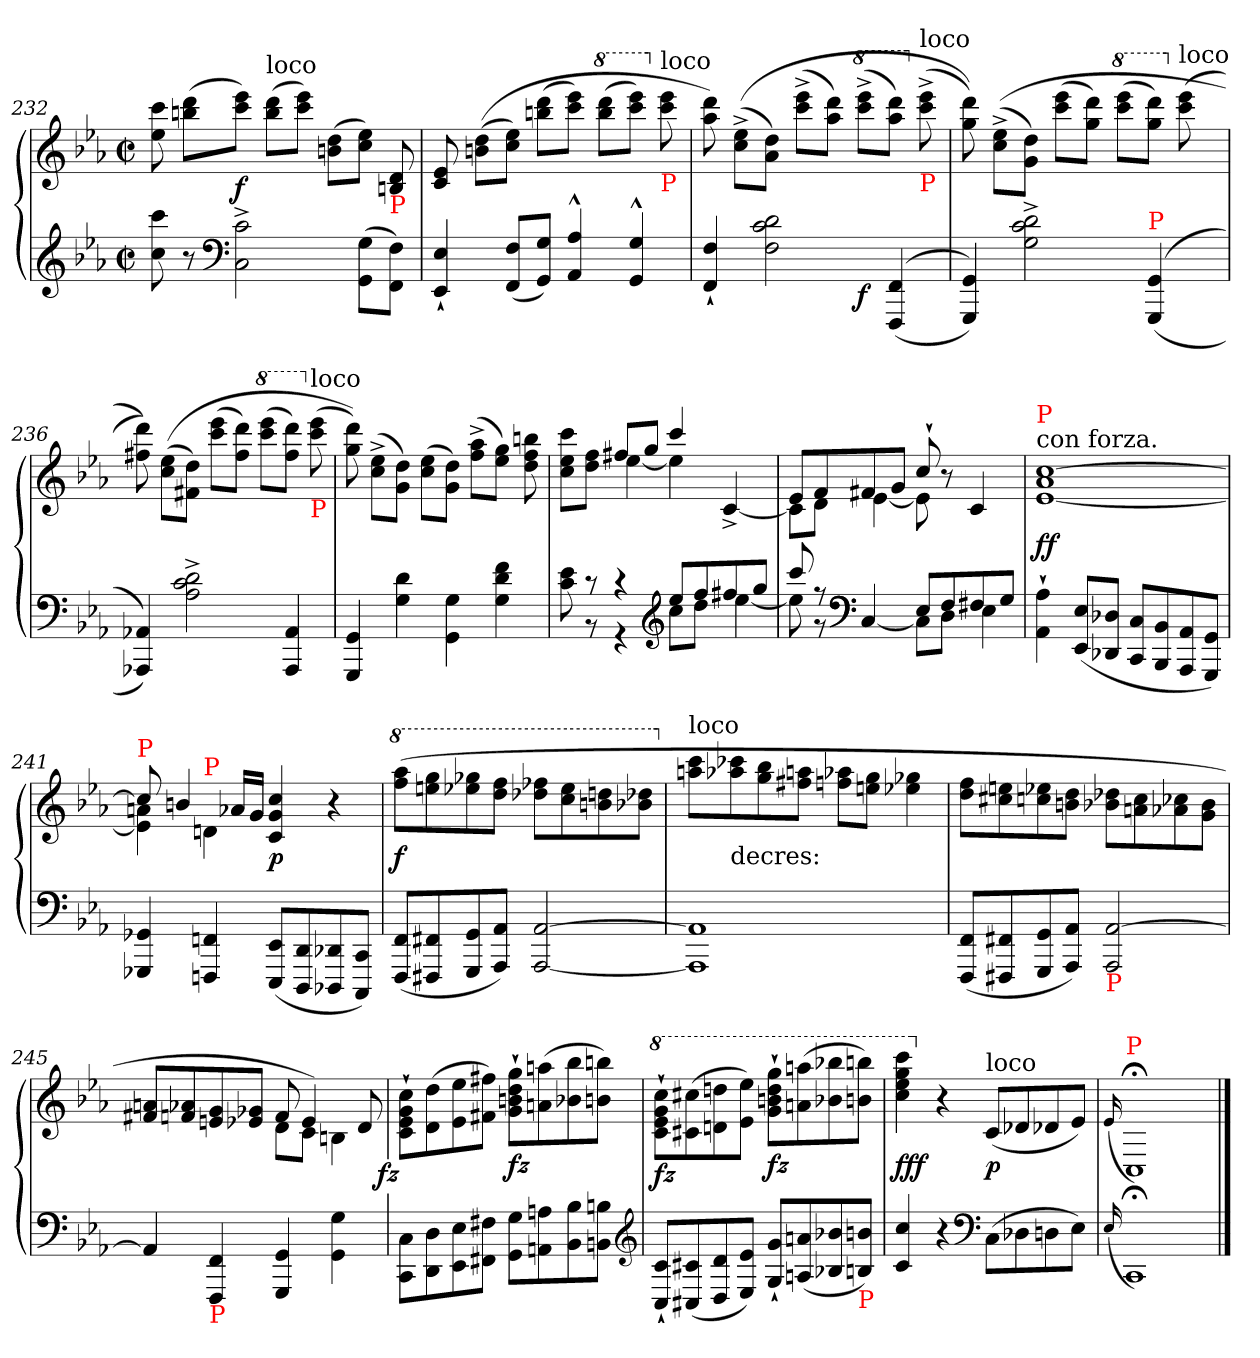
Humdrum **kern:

**kern	**kern	**dynam
*part1	*part1	*part1
*staff2	*staff1	*staff1/2
*clefG2	*clefG2	*
*k[b-e-a-]	*k[b-e-a-]	*
*c:	*c:	*
*M2/2	*M2/2	*
*met(c|)	*met(c|)	*
=232	=232	=232
8ccc 8cc	8ccc 8ee-	.
8r	(8ddd 8bbnL	.
*clefF4	*	*
2c^> 2C^>	8eee- 8cccJ)	f
!	!LO:TX:a:t=loco	!
.	(8ddd 8bbL	.
.	8eee- 8cccJ)	.
.	(8dd 8bnL	.
(8G\ 8GG\L	8ee- 8ccJ)	.
!	!LO:TX:b:color=red:t=P	!
8F\ 8FF\J)	8d 8Bn	.
=233	=233	=233
4E-`/ 4EE-`/	8e- 8c	.
.	((8dd 8bnL	.
(8F/ 8FF/L	8ee- 8ccJ)	.
8G/ 8GG/J)	(8ddd 8bbnL	.
4A-^^</ 4AA-^^</	8eee- 8cccJ)	.
*	*8va	*
.	(8dddd 8bbbL	.
4G^^</ 4GG^^</	8eeee- 8ccccJ)	.
*	*X8va	*
!	!LO:TX:b:color=red:t=P	!
!	!LO:TX:a:t=loco	!
.	8eee- 8ccc	.
=234	=234	=234
*^	*	*
4F`/ 4FF`/	2ryy	8ddd 8aa-)	.
.	.	((8ee-^< 8cc^<L	.
2d 2c 2F	.	8dd 8a-J)	.
.	.	(8eee-^< 8ccc^<L	.
.	8ryy	8ddd 8aa-J)	.
*	*	*8va	*
!	!	!	!LO:DY:b=2
.	4.ryy	(8eeee-^< 8cccc^<L	f
(<(>4FF 4FFF	.	8dddd 8aaa-J)	.
*	*	*X8va	*
!	!	!LO:TX:b:color=red:t=P	!
!	!	!LO:TX:a:t=loco	!
.	.	(8eee-^< 8ccc^<	.
*v	*v	*	*
=235	=235	=235
4GG 4GGG))	8ddd 8gg))	.
.	((8ee-^< 8cc^<L	.
2d^< 2c^< 2G^<	8dd 8gJ)	.
.	(8eee- 8cccL	.
.	8ddd 8ggJ)	.
*	*8va	*
.	(8eeee- 8ccccL	.
!LO:TX:a:color=red:t=P	!	!
(<(>4GG 4GGG	8dddd 8gggJ)	.
*	*X8va	*
!	!LO:TX:a:t=loco	!
.	(>8eee- 8ccc	.
=236	=236	=236
4AA-X 4AAA-X))	8ddd 8ff#X))	.
.	((8ee- 8ccL	.
2d^< 2c^< 2A-^<	8dd 8f#XJ)	.
.	(8eee- 8cccL	.
.	8ddd 8ff#J)	.
*	*8va	*
.	(8eeee- 8ccccL	.
4AA- 4AAA-	8dddd 8fff#J)	.
*	*X8va	*
!	!LO:TX:b:color=red:t=P	!
!	!LO:TX:a:t=loco	!
.	(8eee- 8ccc	.
=237	=237	=237
4GG 4GGG	8ddd 8gg))	.
.	(8ee-^< 8cc^<L	.
4d 4G	8dd 8gJ)	.
.	(8ee- 8ccL	.
4G\ 4GG\	8dd 8gJ)	.
.	(8aa-^< 8ff^<L	.
4f 4d 4G	8gg 8ee-J)	.
.	8bbn 8ff 8dd	.
=238	=238	=238
*^	*^	*
8e-\ 8c\	8ryy	8ccc\ 8ee-\ 8cc\L	8ryy	.
8r	8r	8ff\ 8dd\J	8ryy	.
4r	4r	8ff#XL	[4ee-	.
.	.	8ggJ	.	.
*clefG2	*	*	*	*
8ee-L	8ccL	4ccc	4ee-]	.
8ff	8ddJ	.	.	.
8ff#X	[4ee-	[4c^>	4ryy	.
8ggJ	.	.	.	.
=239	=239	=239	=239	=239
8ccc	8ee-]	8e-L	8cL]	.
8r	8r	8f	8dJ	.
*clefF4	*	*	*	*
[4C	4ryy	8f#X	[4e-	.
.	.	8gJ	.	.
8E-L	8CL]	8cc`>	8e-]	.
8F	8DJ	8r	8ryy	.
8F#X	4E-	4c	4ryy	.
8GJ	.	.	.	.
*v	*v	*	*	*
*	*v	*v	*
=240	=240	=240
!	!LO:TX:a:t=con forza.	!
!	!LO:TX:a:color=red:t=P	!
4A-` 4AA-`	[1cc 1a- [1e-	ff
(8E- 8EE-L	.	.
8D-X 8DD-XJ	.	.
8C 8CCL	.	.
8BB- 8BBB-	.	.
8AA- 8AAA-	.	.
8GG 8GGGJ)	.	.
=241	=241	=241
*	*^	*
!	!LO:TX:a:color=red:t=P	!	!
4GGG-X 4GG-X	8cc/]	4e-]\ 4an\	.
.	4bn	.	.
!	!	!LO:TX:a:color=red:t=P	!
4FFFn 4FFn	.	4dn\	.
.	16a-X/LL	.	.
.	16g/JJ	.	.
(8EEE- 8EE-L	4c/ 4g/ 4cc/	2ryy	p
8DDD 8DD	.	.	.
8DDD-X 8DD-X	4r	.	.
8CCC 8CCJ)	.	.	.
*	*v	*v	*
=242	=242	=242
*	*8va	*
(8FF 8FFFL	(>8aaa- 8fffL	f
8FF#X 8FFF#X	8ggg 8eeen	.
8GG 8GGG	8ggg-X 8eee-X	.
8AA- 8AAA-J)	8fff 8dddJ	.
[2AA- [2AAA-	8fff-X 8ddd-XL	.
.	8eee- 8ccc	.
.	8dddn 8bbn	.
.	8ddd-X 8bb-XJ	.
=243	=243	=243
*	*X8va	*
!	!LO:TX:a:t=loco	!
1AA-] 1AAA-]	8ccc 8aanL	.
!	!LO:TX:c:t=decres&colon;	!
.	8ccc-X 8aa-X	.
.	8bb- 8gg	.
.	8aan 8ff#XJ	.
.	8aa-X 8ffnL	.
.	8gg 8eenJ	.
.	4gg-X 4ee-X	.
=244	=244	=244
(8FF 8FFFL	8ff 8ddL	.
8FF#X 8FFF#X	8een 8cc#X	.
8GG 8GGG	8ee-X 8ccn	.
8AA- 8AAA-J)	8dd 8bnJ	.
!LO:TX:b:color=red:t=P	!	!
[2AA- 2AAA-	8dd-X 8b-XL	.
.	8cc 8an	.
.	8cc-X 8a-X	.
.	8b- 8gJ	.
=245	=245	=245
*	*^	*
4AA-]	8an 8f#XL	2ryy	.
.	8a-X 8fn	.	.
!LO:TX:b:color=red:t=P	!	!	!
4FF 4FFF	8g 8en	.	.
.	8g-X 8e-XJ	.	.
4GG 4GGG	8f	8dL	.
.	4e-)	8cJ	.
4G\ 4GG\	.	4Bn	.
.	8d	.	.
*	*v	*v	*
=246	=246	=246
!	!	!LO:DY:rj
8C\ 8CC\L	8cc`\ 8g`\ 8e-`\ 8c`\L	fz
8D\ 8DD\	(8dd\ 8d\	.
8E-\ 8EE-\	8ee-\ 8e-\	.
8F#X\ 8FF#X\J	8ff#X\ 8f#X\J)	.
8G 8GGL	8gg` 8dd` 8bn` 8g`L	fz
8An 8AAn	(8aan 8an	.
8B- 8BB-	8bb- 8b-	.
8Bn 8BBnJ	8bbn 8bnJ)	.
*clefG2	*	*
=247	=247	=247
*	*8va	*
8c`< 8C`<L	8ccc`\ 8gg`\ 8ee-`\ 8cc`\L	fz
(8c#X 8C#X	(8ccc#X\ 8cc#X\	.
8d 8D	8dddn\ 8ddn\	.
8e- 8E-J)	8eee-\ 8ee-\J)	.
8g`< 8G`<L	8ggg` 8ddd` 8bbn` 8gg`L	fz
(8an 8An	(8aaan 8aan	.
8b-X 8B-X	8bbb-X 8bb-X	.
!LO:TX:b:color=red:t=P	!	!
8bn 8BnJ)	8bbbn 8bbnJ)	.
=248	=248	=248
4cc 4c	4cccc 4ggg 4eee- 4ccc	fff
*	*X8va	*
4r	4r	.
*clefF4	*	*
!	!LO:TX:a:t=loco	!
(8CL	(8cL	p
8D-X	8d-X	.
8Dn	8d-X	.
8E-J)	8e-J)	.
=249	=249	=249
(16qqE-/	(>16qqe-/	.
!	!LO:TX:a:color=red:t=P	!
1CC;\)	1C;</)	.
==	==	==
*-	*-	*-
